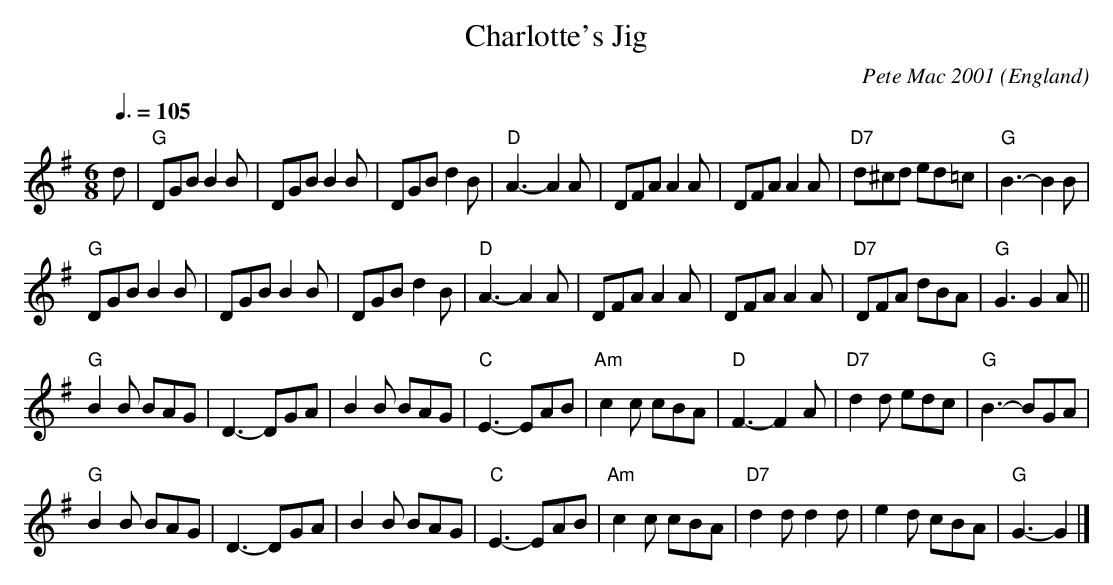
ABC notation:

X:1
T:Charlotte's Jig
C:Pete Mac 2001
O:England
M:6/8
L:1/8
Q:3/8=105
K:G
d|"G"DGB B2 B|DGB B2 B|DGB d2 B|"D"A3-A2 A|DFA A2 A|DFA A2 A|"D7"d^cd ed=c|"G"B3-B2 B|
"G"DGB B2 B|DGB B2 B|DGB d2 B|"D"A3-A2 A|DFA A2 A|DFA A2 A|"D7"DFA dBA|"G"G3 G2 A||
"G"B2 B BAG|D3-DGA|B2 B BAG|"C"E3-EAB|"Am"c2 c cBA|"D"F3-F2 A|"D7"d2 d edc|"G"B3-BGA|
"G"B2 B BAG|D3-DGA|B2 B BAG|"C"E3-EAB|"Am"c2 c cBA|"D7"d2 d d2 d|e2 d cBA|"G"G3-G2|]
